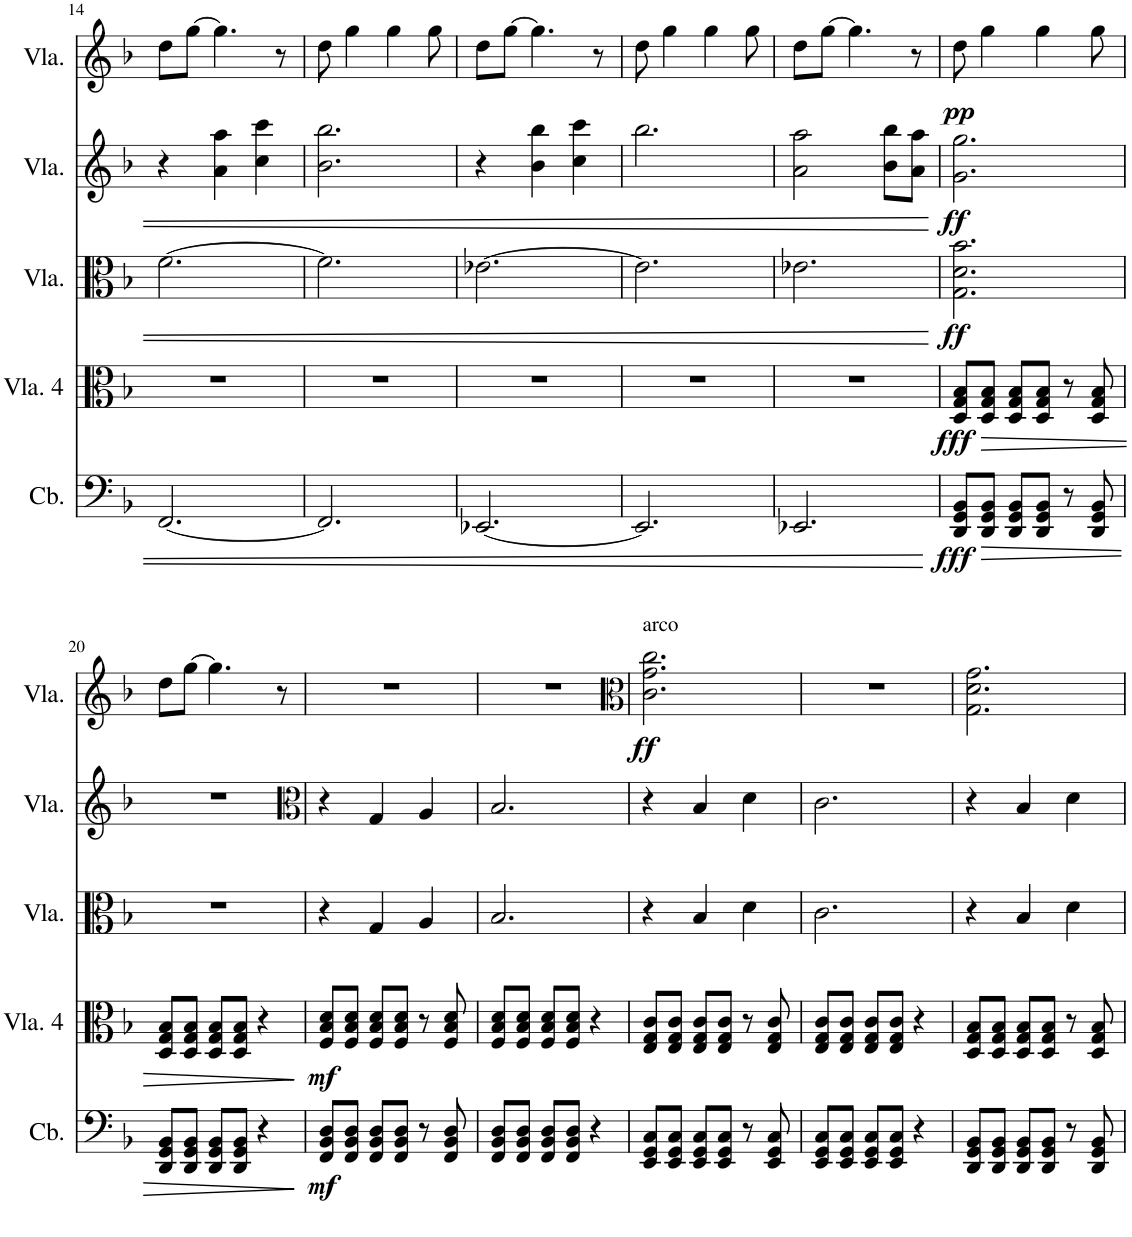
**kern	**dynam	**kern	**dynam	**kern	**dynam	**kern	**dynam	**kern	**dynam
*part5	*part5	*part4	*part4	*part3	*part3	*part2	*part2	*part1	*part1
*staff5	*staff5	*staff4	*staff4	*staff3	*staff3	*staff2	*staff2	*staff1	*staff1
*I"Contrabass	*	*I"Viola 4	*	*I"Viola 3	*	*I"Viola 2	*	*I"Viola 1	*
*I'Cb.	*	*I'Vla. 4	*	*I'Vla.	*	*I'Vla.	*	*I'Vla.	*
!!LO:PB:g=z
*clefF4	*	*clefC3	*	*clefC3	*	*clefG2	*	*clefG2	*
*Trd7c12	*	*	*	*	*	*	*	*	*
*k[b-]	*	*k[b-]	*	*k[b-]	*	*k[b-]	*	*k[b-]	*
*M3/4	*	*M3/4	*	*M3/4	*	*M3/4	*	*M3/4	*
=14	=14	=14	=14	=14	=14	=14	=14	=14	=14
[2.FF/	.	2.r	.	[2.f\	.	4r	.	8dd\L	.
.	.	.	.	.	.	.	.	[8gg\J	.
.	.	.	.	.	.	4a\ 4aa\	.	4.gg\]	.
.	.	.	.	.	.	4cc\ 4ccc\	.	.	.
.	.	.	.	.	.	.	.	8r	.
=15	=15	=15	=15	=15	=15	=15	=15	=15	=15
2.FF/]	.	2.r	.	2.f\]	.	2.b-\ 2.bb-\	.	8dd\	.
.	.	.	.	.	.	.	.	4gg\	.
.	.	.	.	.	.	.	.	4gg\	.
.	.	.	.	.	.	.	.	8gg\	.
=16	=16	=16	=16	=16	=16	=16	=16	=16	=16
[2.EE-X/	.	2.r	.	[2.e-X\	.	4r	.	8dd\L	.
.	.	.	.	.	.	.	.	[8gg\J	.
.	.	.	.	.	.	4b-\ 4bb-\	.	4.gg\]	.
.	.	.	.	.	.	4cc\ 4ccc\	.	.	.
.	.	.	.	.	.	.	.	8r	.
=17	=17	=17	=17	=17	=17	=17	=17	=17	=17
2.EE-/]	.	2.r	.	2.e-\]	.	2.bb-\	.	8dd\	.
.	.	.	.	.	.	.	.	4gg\	.
.	.	.	.	.	.	.	.	4gg\	.
.	.	.	.	.	.	.	.	8gg\	.
=18	=18	=18	=18	=18	=18	=18	=18	=18	=18
2.EE-X/	.	2.r	.	2.e-X\	.	2a\ 2aa\	.	8dd\L	.
.	.	.	.	.	.	.	.	[8gg\J	.
.	.	.	.	.	.	.	.	4.gg\]	.
.	.	.	.	.	.	8b-\ 8bb-\L	.	.	.
.	.	.	.	.	.	8a\ 8aa\J	.	8r	.
=19	=19	=19	=19	=19	=19	=19	=19	=19	=19
!	!LO:DY:b	!	!LO:DY:b	!	!LO:DY:b	!	!LO:DY:b	!	!LO:DY:b
8DD/ 8GG/ 8BB-/L	fff	8D/ 8G/ 8B-/L	fff	2.G\ 2.d\ 2.b-\	ff	2.g\ 2.gg\	ff	8dd\	pp
!	!LO:HP:b	!	!LO:HP:b	!	!	!	!	!	!
8DD/ 8GG/ 8BB-/J	>	8D/ 8G/ 8B-/J	>	.	.	.	.	4gg\	.
8DD/ 8GG/ 8BB-/L	.	8D/ 8G/ 8B-/L	.	.	.	.	.	.	.
8DD/ 8GG/ 8BB-/J	.	8D/ 8G/ 8B-/J	.	.	.	.	.	4gg\	.
8r	.	8r	.	.	.	.	.	.	.
8DD/ 8GG/ 8BB-/	.	8D/ 8G/ 8B-/	.	.	.	.	.	8gg\	.
!!LO:LB:g=z
=20	=20	=20	=20	=20	=20	=20	=20	=20	=20
8DD/ 8GG/ 8BB-/L	.	8D/ 8G/ 8B-/L	.	2.r	.	2.r	.	8dd\L	.
8DD/ 8GG/ 8BB-/J	.	8D/ 8G/ 8B-/J	.	.	.	.	.	[8gg\J	.
8DD/ 8GG/ 8BB-/L	.	8D/ 8G/ 8B-/L	.	.	.	.	.	4.gg\]	.
8DD/ 8GG/ 8BB-/J	.	8D/ 8G/ 8B-/J	.	.	.	.	.	.	.
4r	.	4r	.	.	.	.	.	.	.
.	.	.	.	.	.	.	.	8r	.
.	]	.	]	.	.	.	.	.	.
=21	=21	=21	=21	=21	=21	=21	=21	=21	=21
*	*	*	*	*	*	*clefC3	*	*	*
!	!LO:DY:b	!	!LO:DY:b	!	!	!	!	!	!
8FF/ 8BB-/ 8D/L	mf	8F/ 8B-/ 8d/L	mf	4r	.	4r	.	2.r	.
8FF/ 8BB-/ 8D/J	.	8F/ 8B-/ 8d/J	.	.	.	.	.	.	.
8FF/ 8BB-/ 8D/L	.	8F/ 8B-/ 8d/L	.	4G/	.	4G/	.	.	.
8FF/ 8BB-/ 8D/J	.	8F/ 8B-/ 8d/J	.	.	.	.	.	.	.
8r	.	8r	.	4A/	.	4A/	.	.	.
8FF/ 8BB-/ 8D/	.	8F/ 8B-/ 8d/	.	.	.	.	.	.	.
=22	=22	=22	=22	=22	=22	=22	=22	=22	=22
8FF/ 8BB-/ 8D/L	.	8F/ 8B-/ 8d/L	.	2.B-/	.	2.B-/	.	2.r	.
8FF/ 8BB-/ 8D/J	.	8F/ 8B-/ 8d/J	.	.	.	.	.	.	.
8FF/ 8BB-/ 8D/L	.	8F/ 8B-/ 8d/L	.	.	.	.	.	.	.
8FF/ 8BB-/ 8D/J	.	8F/ 8B-/ 8d/J	.	.	.	.	.	.	.
4r	.	4r	.	.	.	.	.	.	.
=23	=23	=23	=23	=23	=23	=23	=23	=23	=23
*	*	*	*	*	*	*	*	*clefC3	*
!	!	!	!	!	!	!	!	!LO:TX:a:t=arco	!
!	!	!	!	!	!	!	!	!	!LO:DY:b
8EE/ 8GG/ 8C/L	.	8E/ 8G/ 8c/L	.	4r	.	4r	.	2.c\ 2.g\ 2.cc\	ff
8EE/ 8GG/ 8C/J	.	8E/ 8G/ 8c/J	.	.	.	.	.	.	.
8EE/ 8GG/ 8C/L	.	8E/ 8G/ 8c/L	.	4B-/	.	4B-/	.	.	.
8EE/ 8GG/ 8C/J	.	8E/ 8G/ 8c/J	.	.	.	.	.	.	.
8r	.	8r	.	4d\	.	4d\	.	.	.
8EE/ 8GG/ 8C/	.	8E/ 8G/ 8c/	.	.	.	.	.	.	.
=24	=24	=24	=24	=24	=24	=24	=24	=24	=24
8EE/ 8GG/ 8C/L	.	8E/ 8G/ 8c/L	.	2.c\	.	2.c\	.	2.r	.
8EE/ 8GG/ 8C/J	.	8E/ 8G/ 8c/J	.	.	.	.	.	.	.
8EE/ 8GG/ 8C/L	.	8E/ 8G/ 8c/L	.	.	.	.	.	.	.
8EE/ 8GG/ 8C/J	.	8E/ 8G/ 8c/J	.	.	.	.	.	.	.
4r	.	4r	.	.	.	.	.	.	.
=25	=25	=25	=25	=25	=25	=25	=25	=25	=25
8DD/ 8GG/ 8BB-/L	.	8D/ 8G/ 8B-/L	.	4r	.	4r	.	2.G\ 2.d\ 2.g\	.
8DD/ 8GG/ 8BB-/J	.	8D/ 8G/ 8B-/J	.	.	.	.	.	.	.
8DD/ 8GG/ 8BB-/L	.	8D/ 8G/ 8B-/L	.	4B-/	.	4B-/	.	.	.
8DD/ 8GG/ 8BB-/J	.	8D/ 8G/ 8B-/J	.	.	.	.	.	.	.
8r	.	8r	.	4d\	.	4d\	.	.	.
8DD/ 8GG/ 8BB-/	.	8D/ 8G/ 8B-/	.	.	.	.	.	.	.
=	=	=	=	=	=	=	=	=	=
*-	*-	*-	*-	*-	*-	*-	*-	*-	*-
